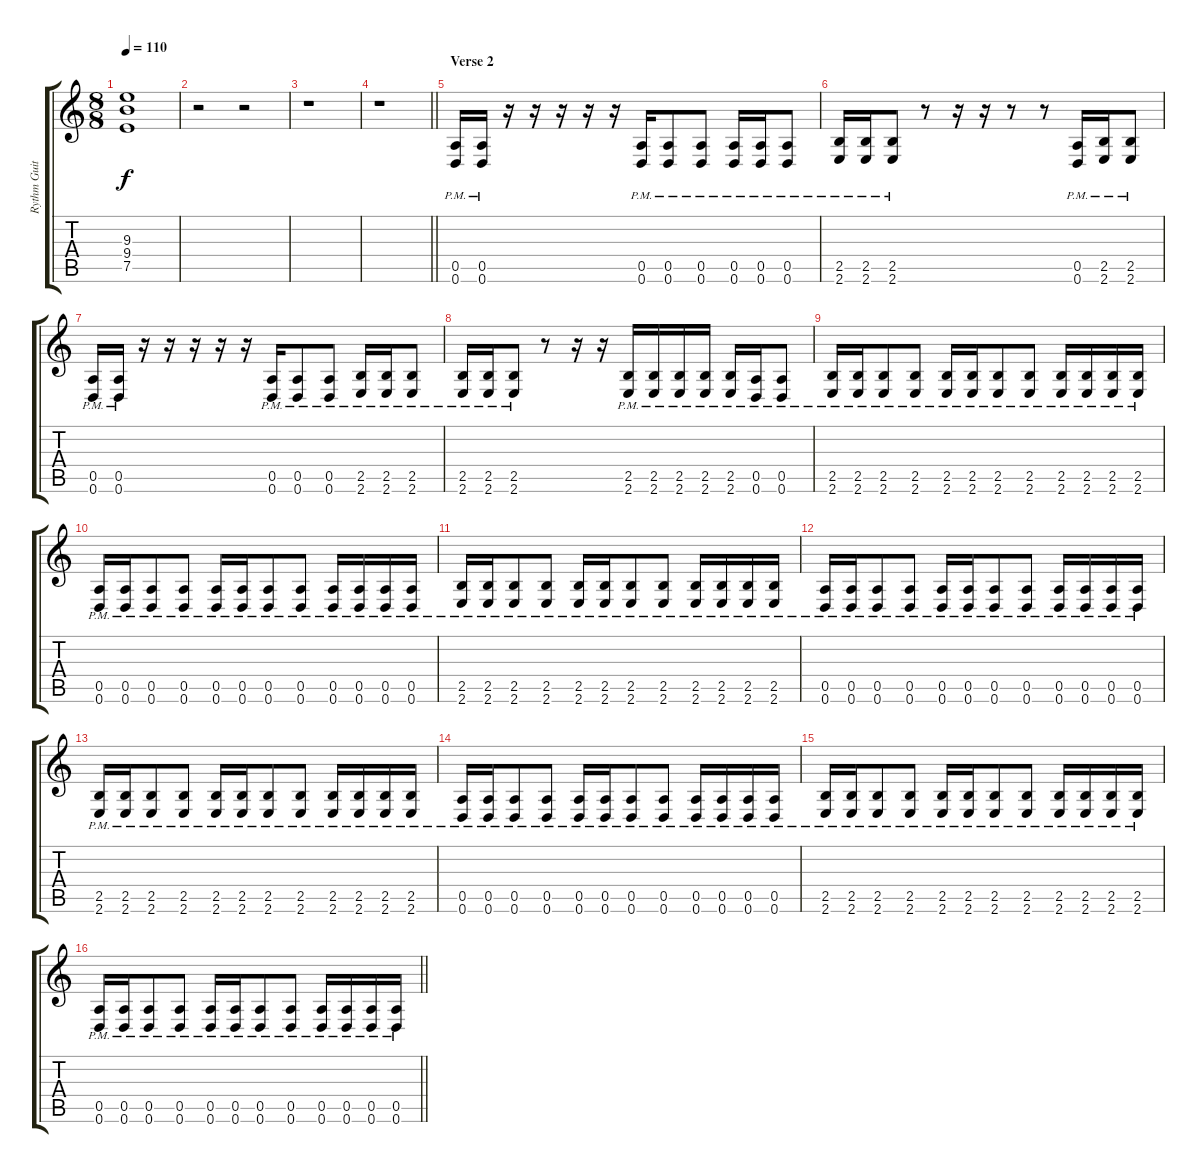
\track ("Rythm Guitar 2" "Rythm Guit") {instrument distortionguitar}
\staff {score tabs}
\tuning (E4 B3 G3 D3 A2 D2) {hide}
\ts (8 8)
\tempo 110
\clef g2
\ks c
(9.3 9.4 7.5).1{dy f} |
r.2 r.2 |
r.1 |
\barLineRight lightlight
r.1 |
\section ("" "Verse 2")
(0.5{pm} 0.6{pm}).16 (0.5{pm} 0.6{pm}).16 r.16 r.16 r.16 r.16 r.16 (0.5{pm} 0.6{pm}).16 (0.5{pm} 0.6{pm}).8 (0.5{pm} 0.6{pm}).8 (0.5{pm} 0.6{pm}).16 (0.5{pm} 0.6{pm}).16 (0.5{pm} 0.6{pm}).8 |
(2.5{pm} 2.6{pm}).16 (2.5{pm} 2.6{pm}).16 (2.5{pm} 2.6{pm}).8 r.8 r.16 r.16 r.8 r.8 (0.5{pm} 0.6{pm}).16 (2.5{pm} 2.6{pm}).16 (2.5{pm} 2.6{pm}).8 |
(0.5{pm} 0.6{pm}).16 (0.5{pm} 0.6{pm}).16 r.16 r.16 r.16 r.16 r.16 (0.5{pm} 0.6{pm}).16 (0.5{pm} 0.6{pm}).8 (0.5{pm} 0.6{pm}).8 (2.5{pm} 2.6{pm}).16 (2.5{pm} 2.6{pm}).16 (2.5{pm} 2.6{pm}).8 |
(2.5{pm} 2.6{pm}).16 (2.5{pm} 2.6{pm}).16 (2.5{pm} 2.6{pm}).8 r.8 r.16 r.16 (2.5{pm} 2.6{pm}).16 (2.5{pm} 2.6{pm}).16 (2.5{pm} 2.6{pm}).16 (2.5{pm} 2.6{pm}).16 (2.5{pm} 2.6{pm}).16 (0.5{pm} 0.6{pm}).16 (0.5{pm} 0.6{pm}).8 |
(2.5{pm} 2.6{pm}).16 (2.5{pm} 2.6{pm}).16 (2.5{pm} 2.6{pm}).8 (2.5{pm} 2.6{pm}).8 (2.5{pm} 2.6{pm}).16 (2.5{pm} 2.6{pm}).16 (2.5{pm} 2.6{pm}).8 (2.5{pm} 2.6{pm}).8 (2.5{pm} 2.6{pm}).16 (2.5{pm} 2.6{pm}).16 (2.5{pm} 2.6{pm}).16 (2.5{pm} 2.6{pm}).16 |
(0.5{pm} 0.6{pm}).16 (0.5{pm} 0.6{pm}).16 (0.5{pm} 0.6{pm}).8 (0.5{pm} 0.6{pm}).8 (0.5{pm} 0.6{pm}).16 (0.5{pm} 0.6{pm}).16 (0.5{pm} 0.6{pm}).8 (0.5{pm} 0.6{pm}).8 (0.5{pm} 0.6{pm}).16 (0.5{pm} 0.6{pm}).16 (0.5{pm} 0.6{pm}).16 (0.5{pm} 0.6{pm}).16 |
(2.5{pm} 2.6{pm}).16 (2.5{pm} 2.6{pm}).16 (2.5{pm} 2.6{pm}).8 (2.5{pm} 2.6{pm}).8 (2.5{pm} 2.6{pm}).16 (2.5{pm} 2.6{pm}).16 (2.5{pm} 2.6{pm}).8 (2.5{pm} 2.6{pm}).8 (2.5{pm} 2.6{pm}).16 (2.5{pm} 2.6{pm}).16 (2.5{pm} 2.6{pm}).16 (2.5{pm} 2.6{pm}).16 |
(0.5{pm} 0.6{pm}).16 (0.5{pm} 0.6{pm}).16 (0.5{pm} 0.6{pm}).8 (0.5{pm} 0.6{pm}).8 (0.5{pm} 0.6{pm}).16 (0.5{pm} 0.6{pm}).16 (0.5{pm} 0.6{pm}).8 (0.5{pm} 0.6{pm}).8 (0.5{pm} 0.6{pm}).16 (0.5{pm} 0.6{pm}).16 (0.5{pm} 0.6{pm}).16 (0.5{pm} 0.6{pm}).16 |
(2.5{pm} 2.6{pm}).16 (2.5{pm} 2.6{pm}).16 (2.5{pm} 2.6{pm}).8 (2.5{pm} 2.6{pm}).8 (2.5{pm} 2.6{pm}).16 (2.5{pm} 2.6{pm}).16 (2.5{pm} 2.6{pm}).8 (2.5{pm} 2.6{pm}).8 (2.5{pm} 2.6{pm}).16 (2.5{pm} 2.6{pm}).16 (2.5{pm} 2.6{pm}).16 (2.5{pm} 2.6{pm}).16 |
(0.5{pm} 0.6{pm}).16 (0.5{pm} 0.6{pm}).16 (0.5{pm} 0.6{pm}).8 (0.5{pm} 0.6{pm}).8 (0.5{pm} 0.6{pm}).16 (0.5{pm} 0.6{pm}).16 (0.5{pm} 0.6{pm}).8 (0.5{pm} 0.6{pm}).8 (0.5{pm} 0.6{pm}).16 (0.5{pm} 0.6{pm}).16 (0.5{pm} 0.6{pm}).16 (0.5{pm} 0.6{pm}).16 |
(2.5{pm} 2.6{pm}).16 (2.5{pm} 2.6{pm}).16 (2.5{pm} 2.6{pm}).8 (2.5{pm} 2.6{pm}).8 (2.5{pm} 2.6{pm}).16 (2.5{pm} 2.6{pm}).16 (2.5{pm} 2.6{pm}).8 (2.5{pm} 2.6{pm}).8 (2.5{pm} 2.6{pm}).16 (2.5{pm} 2.6{pm}).16 (2.5{pm} 2.6{pm}).16 (2.5{pm} 2.6{pm}).16 |
\barLineRight lightlight
(0.5{pm} 0.6{pm}).16 (0.5{pm} 0.6{pm}).16 (0.5{pm} 0.6{pm}).8 (0.5{pm} 0.6{pm}).8 (0.5{pm} 0.6{pm}).16 (0.5{pm} 0.6{pm}).16 (0.5{pm} 0.6{pm}).8 (0.5{pm} 0.6{pm}).8 (0.5{pm} 0.6{pm}).16 (0.5{pm} 0.6{pm}).16 (0.5{pm} 0.6{pm}).16 (0.5{pm} 0.6{pm}).16
